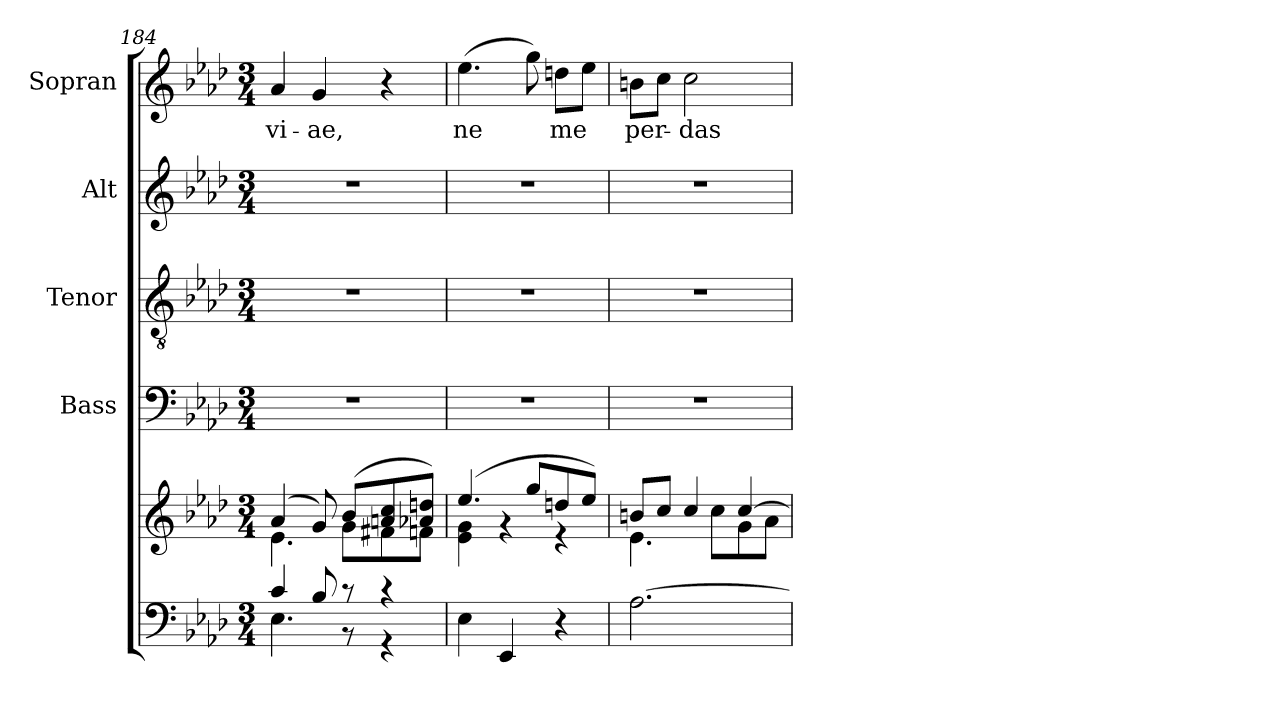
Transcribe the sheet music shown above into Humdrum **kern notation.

**kern	**kern	**kern	**kern	**kern	**kern	**text
*part5	*part5	*part4	*part3	*part2	*part1	*part1
*staff6	*staff5	*staff4	*staff3	*staff2	*staff1	*staff1
*	*	*I"Bass	*I"Tenor	*I"Alt	*I"Sopran	*
*	*	*I'B.	*I'T.	*I'A.	*I'S.	*
*clefF4	*clefG2	*clefF4	*clefGv2	*clefG2	*clefG2	*
*k[b-e-a-d-]	*k[b-e-a-d-]	*k[b-e-a-d-]	*k[b-e-a-d-]	*k[b-e-a-d-]	*k[b-e-a-d-]	*
*A-:	*A-:	*A-:	*A-:	*A-:	*A-:	*
*M3/4	*M3/4	*M3/4	*M3/4	*M3/4	*M3/4	*
=184	=184	=184	=184	=184	=184	=184
*^	*^	*	*	*	*	*
!	!	!	!	!	!	!	!	!LO:LY:b
4c/	4.E-\	(4a-/	4.e-\	2.r	2.r	2.r	4a-/	vi-
!	!	!	!	!	!	!	!	!LO:LY:b
8B-/	.	8g/)	.	.	.	.	4g/	-ae,
8r	8r	(>8b-/L	8g\L	.	.	.	.	.
4r	4r	8an/ 8cc/	8f#X\	.	.	.	4r	.
.	.	8a-X/ 8ddn/J)	8fn\J	.	.	.	.	.
*v	*v	*	*	*	*	*	*	*
=185	=185	=185	=185	=185	=185	=185	=185
!	!	!	!	!	!	!	!LO:LY:b
4E-\	(4.ee-/	4e-\ 4g\	2.r	2.r	2.r	(>4.ee-\	ne
4EE-/	.	4rf	.	.	.	.	.
.	8gg/L	.	.	.	.	8gg\)	.
!	!	!	!	!	!	!	!LO:LY:b
4r	8ddn/	4re	.	.	.	8ddn\L	me
.	8ee-/J)	.	.	.	.	8ee-\J	.
=186	=186	=186	=186	=186	=186	=186	=186
!	!	!	!	!	!	!	!LO:LY:b
[2.A-\	8bn/L	4.e-\	2.r	2.r	2.r	8bn\L	per-
.	8cc/J	.	.	.	.	8cc\J	.
!	!	!	!	!	!	!	!LO:LY:b
.	4cc/	.	.	.	.	2cc\	-das
.	.	8cc\L	.	.	.	.	.
.	[>4cc/	8g\	.	.	.	.	.
.	.	8a-\J	.	.	.	.	.
*	*v	*v	*	*	*	*	*
=	=	=	=	=	=	=
*-	*-	*-	*-	*-	*-	*-
